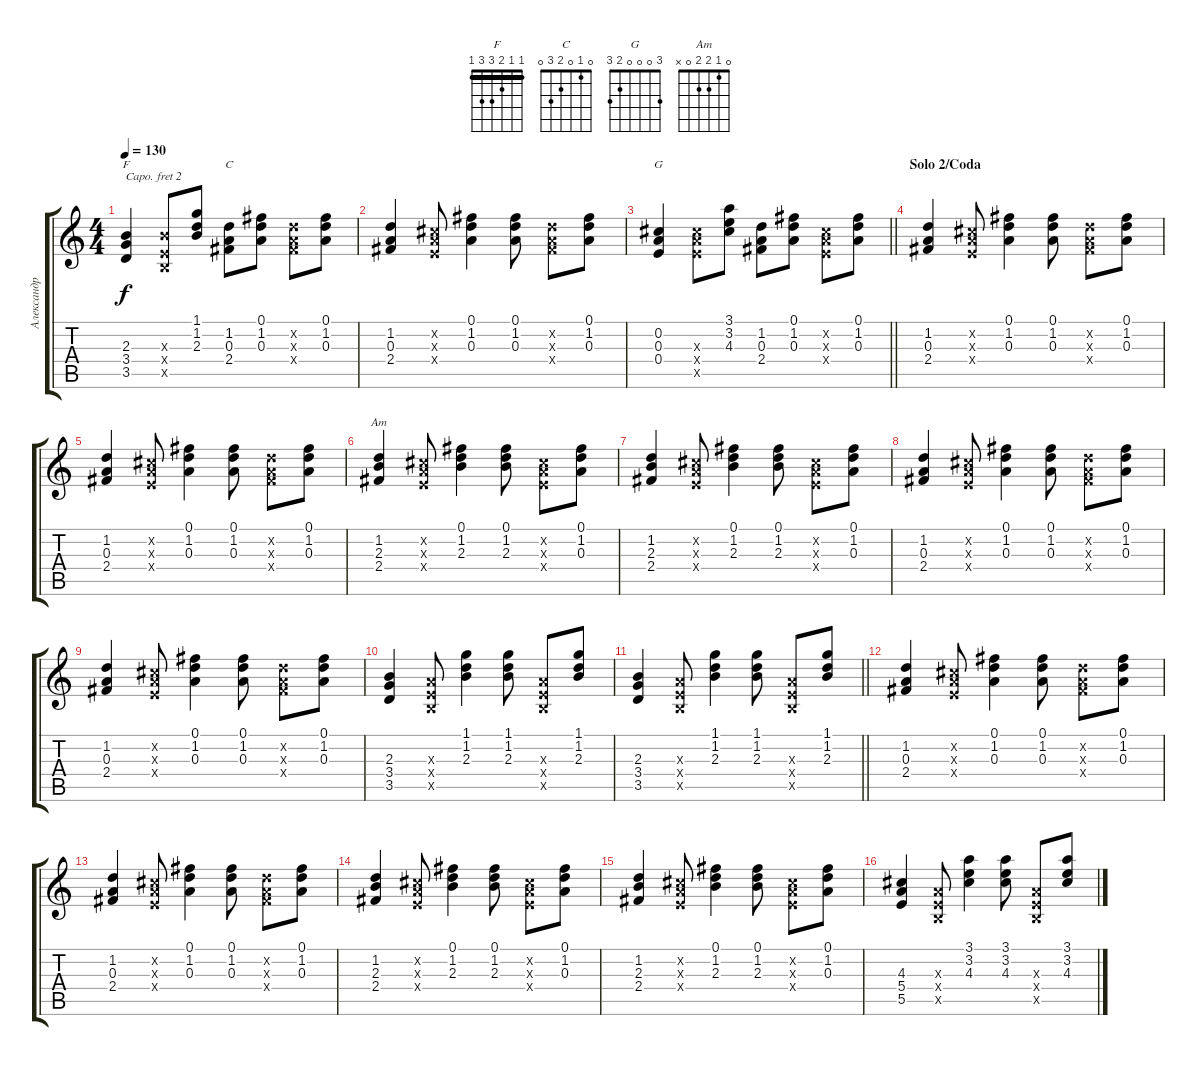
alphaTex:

\track ("Александр Васильев" "Александр ") {instrument acousticguitarsteel}
\staff {score tabs}
\capo 2
\tuning (E4 B3 G3 D3 A2 E2) {hide}
\chord ("F" 1 1 2 3 3 1) {barre 1}
\chord ("C" 0 1 0 2 3 0)
\chord ("G" 3 0 0 0 2 3)
\chord ("Am" 0 1 2 2 0 x)
\ts (4 4)
\tempo 130
\clef g2
\ks c
(2.3 3.4 3.5).4{ch "F" dy f} (2.3{x} 0.4{x} 0.5{x}).8 (1.1 1.2 2.3).8 (1.2 0.3 2.4).8{ch "C"} (0.1 1.2 0.3).8 (1.2{x} 0.3{x} 2.4{x}).8 (0.1 1.2 0.3).8 |
(1.2 0.3 2.4).4 (0.2{x} 0.3{x} 0.4{x}).8 (0.1 1.2 0.3).4 (0.1 1.2 0.3).8 (1.2{x} 0.3{x} 2.4{x}).8 (0.1 1.2 0.3).8 |
\barLineRight lightlight
(0.2 0.3 0.4).4{ch "G"} (4.3{x} 5.4{x} 5.5{x}).8 (3.1 3.2 4.3).8 (1.2 0.3 2.4).8 (0.1 1.2 0.3).8 (0.2{x} 0.3{x} 0.4{x}).8 (0.1 1.2 0.3).8 |
\section ("" "Solo 2/Coda")
(1.2 0.3 2.4).4 (0.2{x} 0.3{x} 0.4{x}).8 (0.1 1.2 0.3).4 (0.1 1.2 0.3).8 (1.2{x} 0.3{x} 2.4{x}).8 (0.1 1.2 0.3).8 |
(1.2 0.3 2.4).4 (0.2{x} 0.3{x} 0.4{x}).8 (0.1 1.2 0.3).4 (0.1 1.2 0.3).8 (1.2{x} 0.3{x} 2.4{x}).8 (0.1 1.2 0.3).8 |
(1.2 2.3 2.4).4{ch "Am"} (0.2{x} 0.3{x} 0.4{x}).8 (0.1 1.2 2.3).4 (0.1 1.2 2.3).8 (0.2{x} 0.3{x} 0.4{x}).8 (0.1 1.2 0.3).8 |
(1.2 2.3 2.4).4 (0.2{x} 0.3{x} 0.4{x}).8 (0.1 1.2 2.3).4 (0.1 1.2 2.3).8 (0.2{x} 0.3{x} 0.4{x}).8 (0.1 1.2 0.3).8 |
(1.2 0.3 2.4).4 (0.2{x} 0.3{x} 0.4{x}).8 (0.1 1.2 0.3).4 (0.1 1.2 0.3).8 (1.2{x} 0.3{x} 2.4{x}).8 (0.1 1.2 0.3).8 |
(1.2 0.3 2.4).4 (0.2{x} 0.3{x} 0.4{x}).8 (0.1 1.2 0.3).4 (0.1 1.2 0.3).8 (1.2{x} 0.3{x} 2.4{x}).8 (0.1 1.2 0.3).8 |
(2.3 3.4 3.5).4 (0.3{x} 0.4{x} 0.5{x}).8 (1.1 1.2 2.3).4 (1.1 1.2 2.3).8 (0.3{x} 0.4{x} 0.5{x}).8 (1.1 1.2 2.3).8 |
\barLineRight lightlight
(2.3 3.4 3.5).4 (0.3{x} 0.4{x} 0.5{x}).8 (1.1 1.2 2.3).4 (1.1 1.2 2.3).8 (0.3{x} 0.4{x} 0.5{x}).8 (1.1 1.2 2.3).8 |
(1.2 0.3 2.4).4 (0.2{x} 0.3{x} 0.4{x}).8 (0.1 1.2 0.3).4 (0.1 1.2 0.3).8 (1.2{x} 0.3{x} 2.4{x}).8 (0.1 1.2 0.3).8 |
(1.2 0.3 2.4).4 (0.2{x} 0.3{x} 0.4{x}).8 (0.1 1.2 0.3).4 (0.1 1.2 0.3).8 (1.2{x} 0.3{x} 2.4{x}).8 (0.1 1.2 0.3).8 |
(1.2 2.3 2.4).4 (0.2{x} 0.3{x} 0.4{x}).8 (0.1 1.2 2.3).4 (0.1 1.2 2.3).8 (0.2{x} 0.3{x} 0.4{x}).8 (0.1 1.2 0.3).8 |
(1.2 2.3 2.4).4 (0.2{x} 0.3{x} 0.4{x}).8 (0.1 1.2 2.3).4 (0.1 1.2 2.3).8 (0.2{x} 0.3{x} 0.4{x}).8 (0.1 1.2 0.3).8 |
(4.3 5.4 5.5).4 (0.3{x} 0.4{x} 0.5{x}).8 (3.1 3.2 4.3).4 (3.1 3.2 4.3).8 (0.3{x} 0.4{x} 0.5{x}).8 (3.1 3.2 4.3).8
